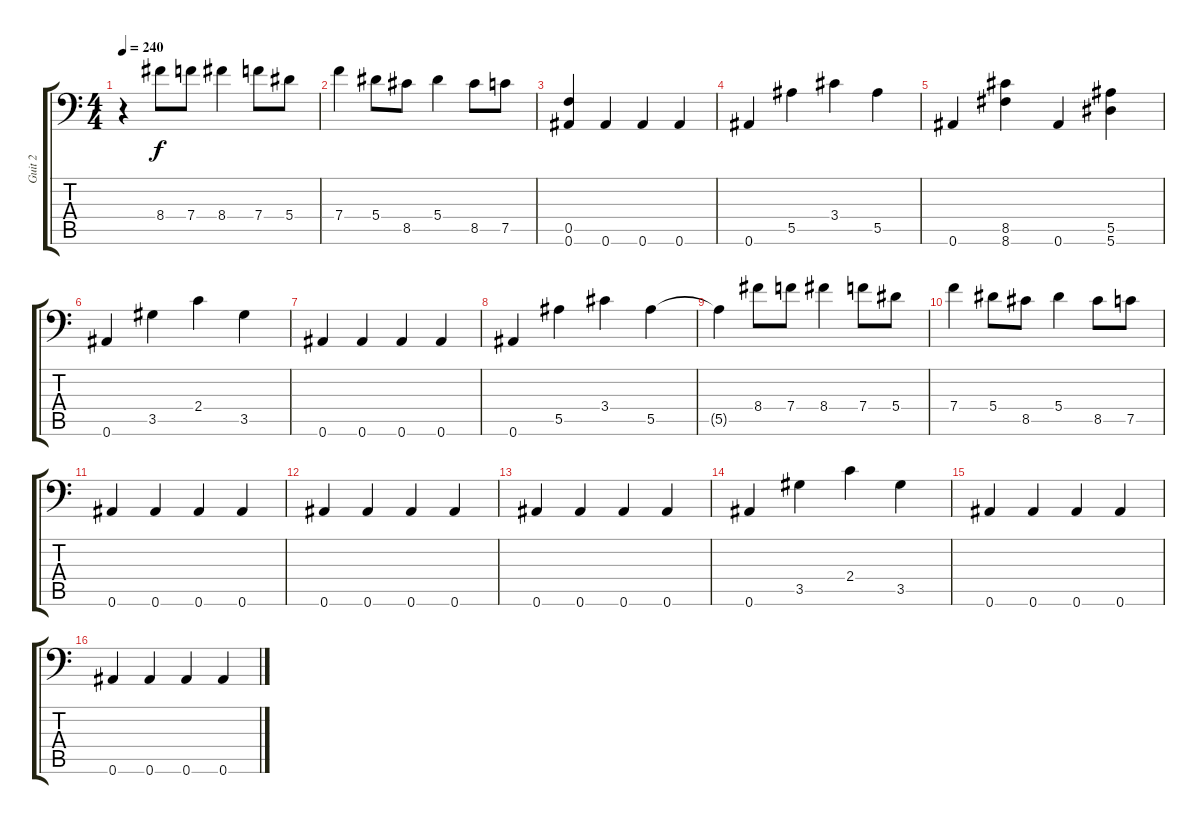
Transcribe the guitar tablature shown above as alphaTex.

\track ("Guit 2" "Guit 2") {instrument distortionguitar}
\staff {score tabs}
\tuning (C4 G3 Eb3 Bb2 F2 Bb1) {hide}
\ts (4 4)
\tempo 240
\clef f4
\ks c
r.4{dy f} 8.4.8 7.4.8 8.4.4 7.4.8 5.4.8 |
7.4.4 5.4.8 8.5.8 5.4.4 8.5.8 7.5.8 |
(0.5 0.6).4 0.6.4 0.6.4 0.6.4 |
0.6.4 5.5.4 3.4.4 5.5.4 |
0.6.4 (8.5 8.6).4 0.6.4 (5.5 5.6).4 |
0.6.4 3.5.4 2.4.4 3.5.4 |
0.6.4 0.6.4 0.6.4 0.6.4 |
0.6.4 5.5.4 3.4.4 5.5.4 |
5.5{t}.4 8.4.8 7.4.8 8.4.4 7.4.8 5.4.8 |
7.4.4 5.4.8 8.5.8 5.4.4 8.5.8 7.5.8 |
0.6.4 0.6.4 0.6.4 0.6.4 |
0.6.4 0.6.4 0.6.4 0.6.4 |
0.6.4 0.6.4 0.6.4 0.6.4 |
0.6.4 3.5.4 2.4.4 3.5.4 |
0.6.4 0.6.4 0.6.4 0.6.4 |
0.6.4 0.6.4 0.6.4 0.6.4
